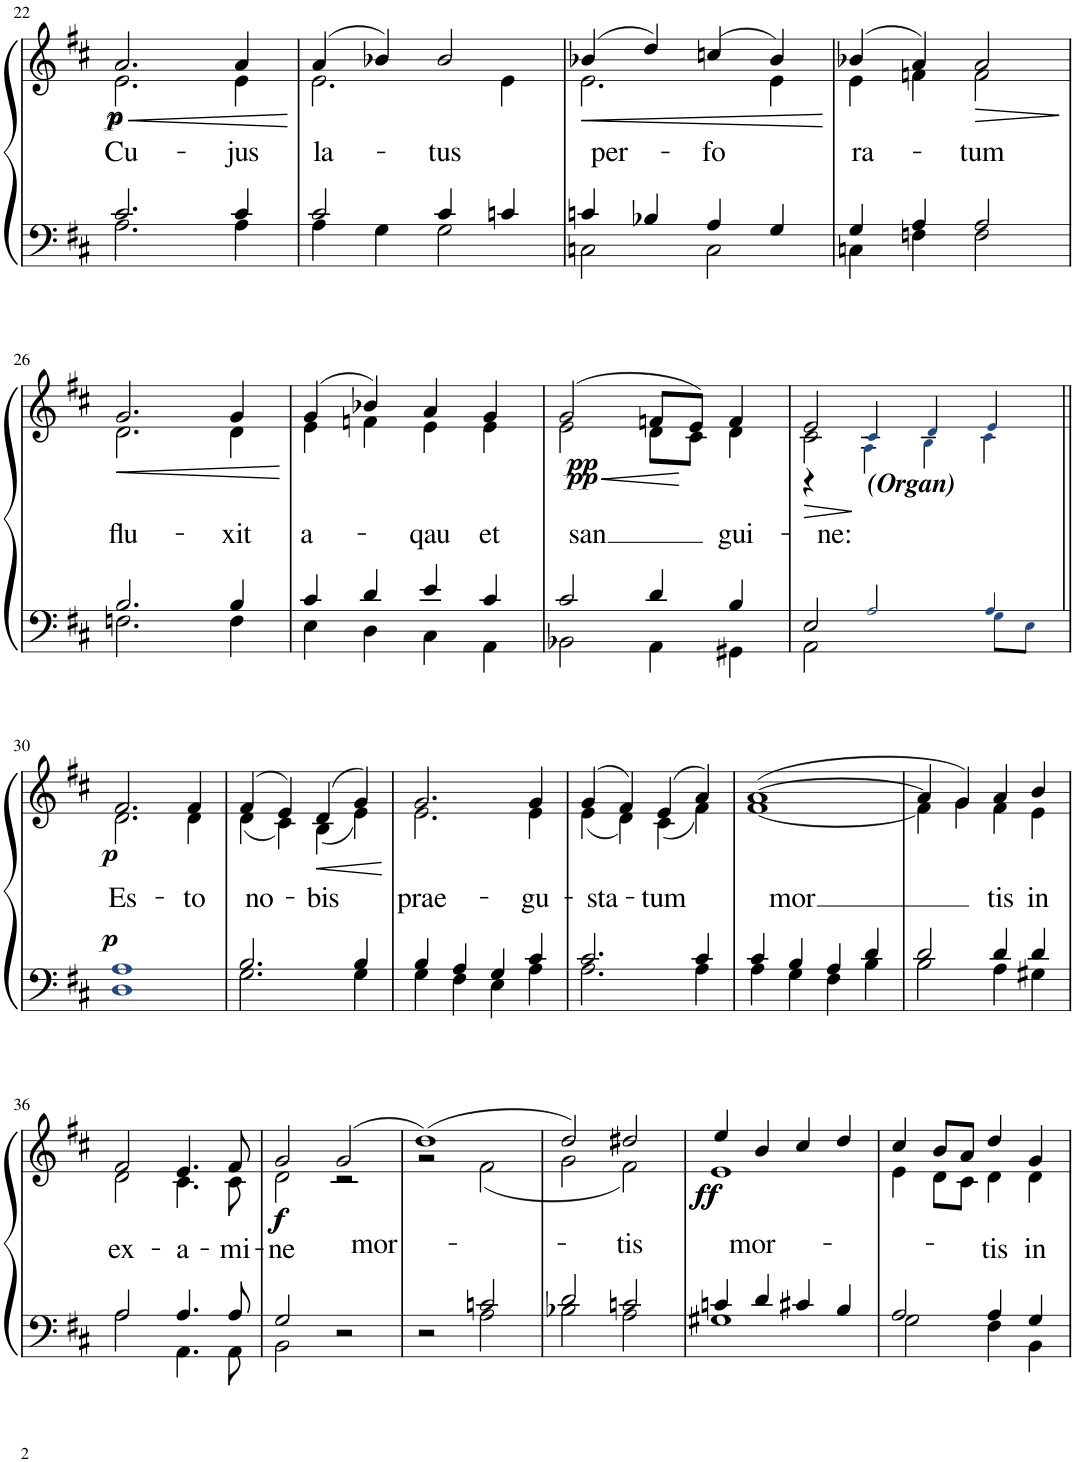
**kern	**kern	**text	**dynam
*part1	*part1	*part1	*part1
*staff2	*staff1	*staff1	*staff1/2
*I"Piano	*	*	*
*I'Pno.	*	*	*
!!LO:PB:g=z
*clefF4	*clefG2	*	*
*k[f#c#]	*k[f#c#]	*	*
*M4/4	*M4/4	*	*
=22	=22	=22	=22
*^	*	*	*
!	!	!	!LO:LY:b	!LO:HP:b
*	*	*^	*	*
!	!	!	!	!	!LO:DY:n=1:b
!	!	!	!	!	!LO:DY:n=2:b
2.c#/	2.A\	2.a/	2.e\	Cu-	< p p
!	!	!	!	!LO:LY:b	!
4c#/	4A\	4a/	4e\	-jus	.
*v	*v	*	*	*	*
*	*v	*v	*	*
.	.	.	[
=23	=23	=23	=23
*^	*	*	*
!	!	!	!LO:LY:b	!
*	*	*^	*	*
2c#/	4A\	(4a/	2.e\	la-	.
.	4G\	4b-X/)	.	.	.
!	!	!	!	!LO:LY:b	!
4c#/	2G\	2b-/	.	-tus	.
4cn/	.	.	4e\	.	.
=24	=24	=24	=24	=24	=24
!	!	!	!	!LO:LY:b	!LO:HP:b
4cn/	2Cn\	(4b-X/	2.e\	per-	<
4B-X/	.	4dd/)	.	.	.
!	!	!	!	!LO:LY:b	!
4A/	2C\	(4ccn/	.	-fo	.
4G/	.	4b-/)	4e\	.	.
*v	*v	*	*	*	*
*	*v	*v	*	*
.	.	.	[
=25	=25	=25	=25
*^	*^	*	*
!	!	!	!	!LO:LY:b	!
4G/	4Cn\	(4b-X/	4e\	ra-	.
4A/	4Fn\	4a/)	4fn\	.	.
!	!	!	!	!LO:LY:b	!LO:HP:b
2A/	2F\	2a/	2f\	-tum	>
*v	*v	*	*	*	*
*	*v	*v	*	*
.	.	.	]
!!LO:LB:g=z
=26	=26	=26	=26
*^	*	*	*
!	!	!	!LO:LY:b	!LO:HP:b
*	*	*^	*	*
2.B/	2.Fn\	2.g/	2.d\	flu-	<
!	!	!	!	!LO:LY:b	!
4B/	4F\	4g/	4d\	-xit	.
*v	*v	*	*	*	*
*	*v	*v	*	*
.	.	.	[
=27	=27	=27	=27
*^	*^	*	*
!	!	!	!	!LO:LY:b	!
4c#/	4E\	(4g/	4e\	a-	.
4d/	4D\	4b-X/)	4fn\	.	.
!	!	!	!	!LO:LY:b	!
4e/	4C#\	4a/	4e\	-qau	.
!	!	!	!	!LO:LY:b	!
4c#/	4AA\	4g/	4e\	et	.
=28	=28	=28	=28	=28	=28
!	!	!	!	!LO:LY:b	!LO:HP:b
!	!	!	!	!	!LO:DY:n=1:b
!	!	!	!	!	!LO:DY:n=2:b
2c#/	2BB-X\	(2g/	2e\	-san	< pp pp
4d/	4AA\	8fn/L	8d\L	.	.
.	.	8e/J)	8c#\J	.	[
!	!	!	!	!LO:LY:b	!
4B/	4GG#X\	4f/	4d\	gui-	.
=29	=29	=29	=29	=29	=29
*^	*^	*	*	*	*
!	!	!	!	!	!	!LO:LY:b	!LO:HP:b
*	*	*	*	*^	*^	*	*
2E/	2AA\	4ryy	2.ryy	2e/	2c#\	4r	4ryy	-ne:	>
.	.	2A!i/	.	.	.	4c#!i/	4A!i\	.	.
!	!	!	!	!LO:TX:b:Bi:t=(Organ)	!	!	!	!	!
2ryy	2ryy	.	.	2ryy	2ryy	4d!i/	4B!i\	.	.
.	.	4A!i/	8G!i\L	.	.	4e!i/	4c#!i\	.	.
.	.	.	8E!i\J	.	.	.	.	.	.
*v	*v	*v	*v	*	*	*	*	*	*
*	*v	*v	*v	*v	*	*
.	.	.	]
!!LO:LB:g=z
=30||	=30||	=30||	=30||
*^	*^	*	*
*	*^	*	*	*	*
!	!	!	!	!	!LO:LY:b	!LO:DY:b
!	!	!	!	!	!	!LO:DY:n=1:b
1ryy	1Ai	1Di	2.f#/	2.d\	Es-	p p
!	!	!	!	!	!LO:LY:b	!
.	.	.	4f#/	4d\	-to	.
*	*v	*v	*	*	*	*
=31	=31	=31	=31	=31	=31
!	!	!	!	!LO:LY:b	!
2.B/	2.G\	(4f#/	(4d\	no-	.
.	.	4e/)	4c#\)	.	.
!	!	!	!	!LO:LY:b	!LO:HP:b
.	.	(4d/	(4B\	-bis	<
4B/	4G\	4g/)	4e\)	.	.
*v	*v	*	*	*	*
*	*v	*v	*	*
.	.	.	[
=32	=32	=32	=32
*^	*^	*	*
!	!	!	!	!LO:LY:b	!
4B/	4G\	2.g/	2.e\	prae-	.
4A/	4F#\	.	.	.	.
4G/	4E\	.	.	.	.
!	!	!	!	!LO:LY:b	!
4c#/	4A\	4g/	4e\	-gu-	.
=33	=33	=33	=33	=33	=33
!	!	!	!	!LO:LY:b	!
2.c#/	2.A\	(4g/	(4e\	-sta-	.
.	.	4f#/)	4d\)	.	.
!	!	!	!	!LO:LY:b	!
.	.	(4e/	(4c#\	-tum	.
4c#/	4A\	4a/)	4f#\)	.	.
=34	=34	=34	=34	=34	=34
!	!	!	!	!LO:LY:b	!
4c#/	4A\	([1a	[1f#	-mor	.
4B/	4G\	.	.	.	.
4A/	4F#\	.	.	.	.
4d/	4B\	.	.	.	.
=35	=35	=35	=35	=35	=35
2d/	2B\	4a/]	4f#\]	.	.
.	.	4g/)	4g\	.	.
!	!	!	!	!LO:LY:b	!
4d/	4A\	4a/	4f#\	tis	.
!	!	!	!	!LO:LY:b	!
4d/	4G#X\	4b/	4e\	in	.
!!LO:LB:g=z	!!
=36	=36	=36	=36	=36	=36
!	!	!	!	!LO:LY:b	!
2A/	2A\	2f#/	2d\	ex-	.
!	!	!	!	!LO:LY:b	!
4.A/	4.AA\	4.e/	4.c#\	-a-	.
!	!	!	!	!LO:LY:b	!
8A/	8AA\	8f#/	8c#\	-mi-	.
=37	=37	=37	=37	=37	=37
!	!	!	!	!LO:LY:b	!LO:DY:b
!	!	!	!	!	!LO:DY:n=1:b
2G/	2BB\	2g/	2d\	-ne	f f
!	!	!	!	!LO:LY:b	!
2r	2ryy	(2g/	2r	mor-	.
=38	=38	=38	=38	=38	=38
2r	2ryy	(1dd)	2r	.	.
2cn/	2A\	.	(2f#\	.	.
=39	=39	=39	=39	=39	=39
2d/	2B-X\	2dd/)	2g\	.	.
!	!	!	!	!LO:LY:b	!
2cn/	2A\	2dd#X/	2f#\)	tis	.
=40	=40	=40	=40	=40	=40
!	!	!	!	!LO:LY:b	!LO:DY:b
!	!	!	!	!	!LO:DY:n=1:b
4cn/	1G#X	4ee/	1e	mor-	ff ff
4d/	.	4b/	.	.	.
4c#X/	.	4cc#/	.	.	.
4B/	.	4dd/	.	.	.
=41	=41	=41	=41	=41	=41
2A/	2G\	4cc#/	4e\	.	.
.	.	8b/L	8d\L	.	.
.	.	8a/J	8c#\J	.	.
!	!	!	!	!LO:LY:b	!
4A/	4F#\	4dd/	4d\	tis	.
!	!	!	!	!LO:LY:b	!
4G/	4BB\	4g/	4d\	in	.
*v	*v	*	*	*	*
*	*v	*v	*	*
=	=	=	=
*-	*-	*-	*-
